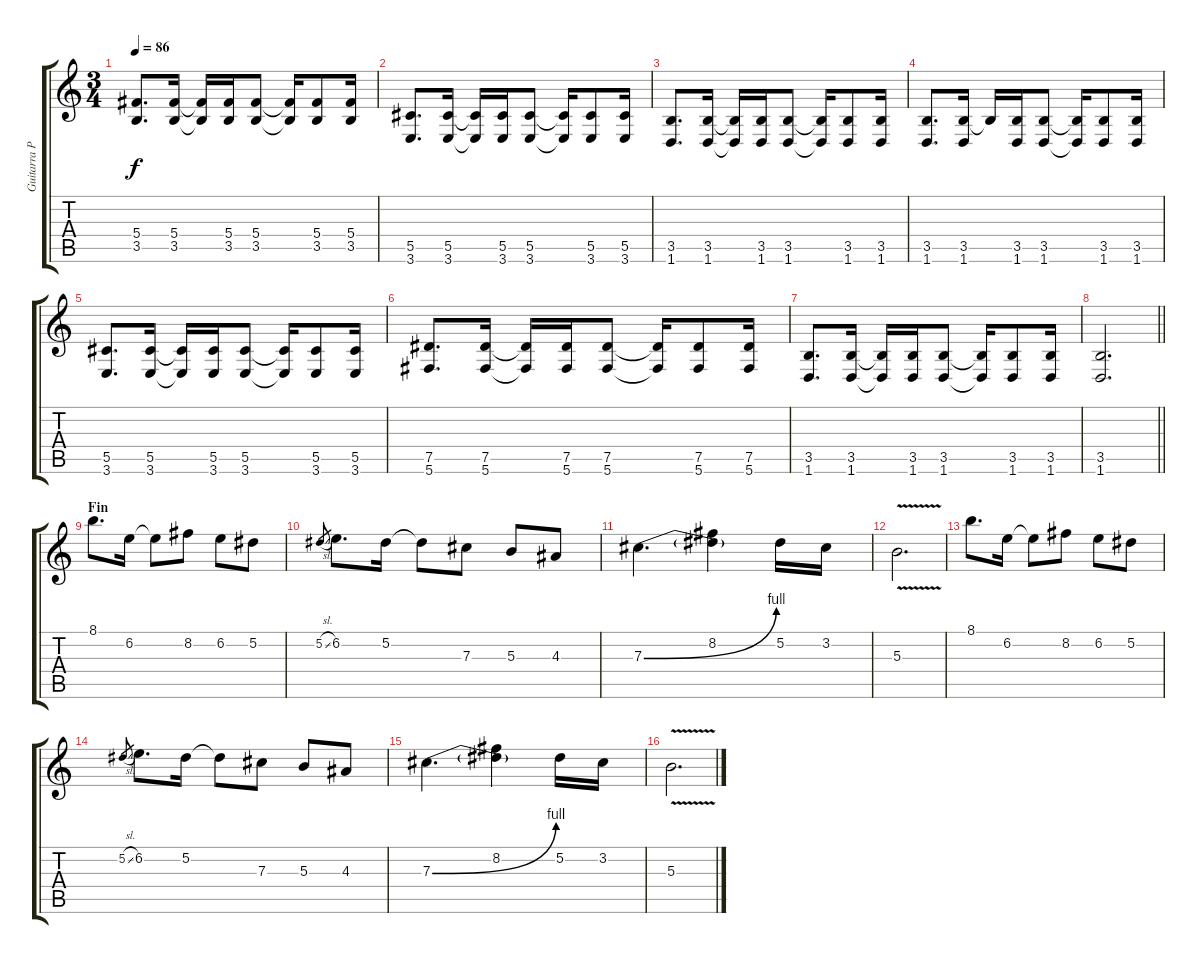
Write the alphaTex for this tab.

\track ("Guitarra Principal" "Guitarra P") {instrument distortionguitar}
\staff {score tabs}
\tuning (Eb4 Bb3 Gb3 Db3 Ab2 Db2) {hide}
\ts (3 4)
\tempo 86
\clef g2
\ks c
(5.4 3.5).8{d dy f volume 12 instrument distortionguitar} (5.4 3.5).16 (5.4{t} 3.5{t}).16 (5.4 3.5).16 (5.4 3.5).8 (5.4{t} 3.5{t}).16 (5.4 3.5).8 (5.4 3.5).16 |
(5.5 3.6).8{d} (5.5 3.6).16 (5.5{t} 3.6{t}).16 (5.5 3.6).16 (5.5 3.6).8 (5.5{t} 3.6{t}).16 (5.5 3.6).8 (5.5 3.6).16 |
(3.5 1.6).8{d} (3.5 1.6).16 (3.5{t} 1.6{t}).16 (3.5 1.6).16 (3.5 1.6).8 (3.5{t} 1.6{t}).16 (3.5 1.6).8 (3.5 1.6).16 |
(3.5 1.6).8{d} (3.5 1.6).16 3.5{t}.16 (3.5 1.6).16 (3.5 1.6).8 (3.5{t} 1.6{t}).16 (3.5 1.6).8 (3.5 1.6).16 |
(5.5 3.6).8{d} (5.5 3.6).16 (5.5{t} 3.6{t}).16 (5.5 3.6).16 (5.5 3.6).8 (5.5{t} 3.6{t}).16 (5.5 3.6).8 (5.5 3.6).16 |
(7.5 5.6).8{d} (7.5 5.6).16 (7.5{t} 5.6{t}).16 (7.5 5.6).16 (7.5 5.6).8 (7.5{t} 5.6{t}).16 (7.5 5.6).8 (7.5 5.6).16 |
(3.5 1.6).8{d} (3.5 1.6).16 (3.5{t} 1.6{t}).16 (3.5 1.6).16 (3.5 1.6).8 (3.5{t} 1.6{t}).16 (3.5 1.6).8 (3.5 1.6).16 |
\barLineRight lightlight
(3.5 1.6).2{d} |
\section ("" "Fin")
8.1.8{d} 6.2.16 6.2{t}.8 8.2.8 6.2.8 5.2.8 |
5.2{sl}.8{gr} 6.2.8{d} 5.2.16 5.2{t}.8 7.3.8 5.3.8 4.3.8 |
7.3{be (bend 0 0 60 4)}.4{d} (8.2 7.3{t}).4 5.2.16 3.2.16 |
5.3{v}.2{d} |
8.1.8{d} 6.2.16 6.2{t}.8 8.2.8 6.2.8 5.2.8 |
5.2{sl}.8{gr} 6.2.8{d} 5.2.16 5.2{t}.8 7.3.8 5.3.8 4.3.8 |
7.3{be (bend 0 0 60 4)}.4{d} (8.2 7.3{t}).4 5.2.16 3.2.16 |
5.3{v}.2{d}
